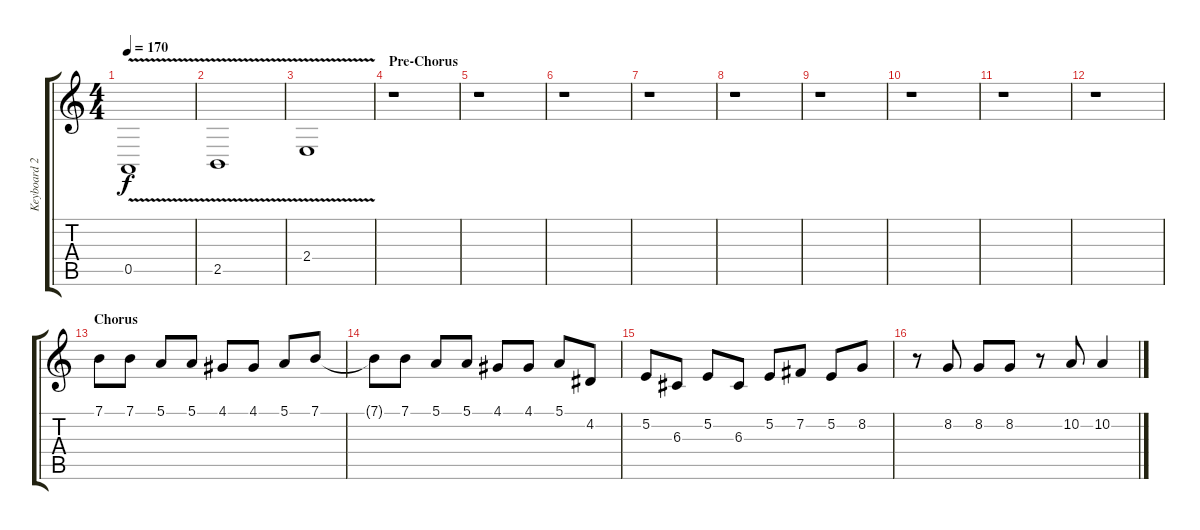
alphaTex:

\track ("Keyboard 2" "Keyboard 2") {instrument lead2sawtooth}
\staff {score tabs}
\tuning (E4 B3 G3 D3 A2 E2) {hide}
\ts (4 4)
\tempo 170
\clef g2
\ks c
0.5{v}.1{dy f} |
2.5{v}.1 |
2.4{v}.1 |
\section ("" "Pre-Chorus")
r.1 |
r.1 |
r.1 |
r.1 |
r.1 |
r.1 |
r.1 |
r.1 |
r.1 |
\section ("" "Chorus")
7.1.8 7.1.8 5.1.8 5.1.8 4.1.8 4.1.8 5.1.8 7.1.8 |
7.1{t}.8 7.1.8 5.1.8 5.1.8 4.1.8 4.1.8 5.1.8 4.2.8 |
5.2.8 6.3.8 5.2.8 6.3.8 5.2.8 7.2.8 5.2.8 8.2.8 |
r.8 8.2.8 8.2.8 8.2.8 r.8 10.2.8 10.2.4
